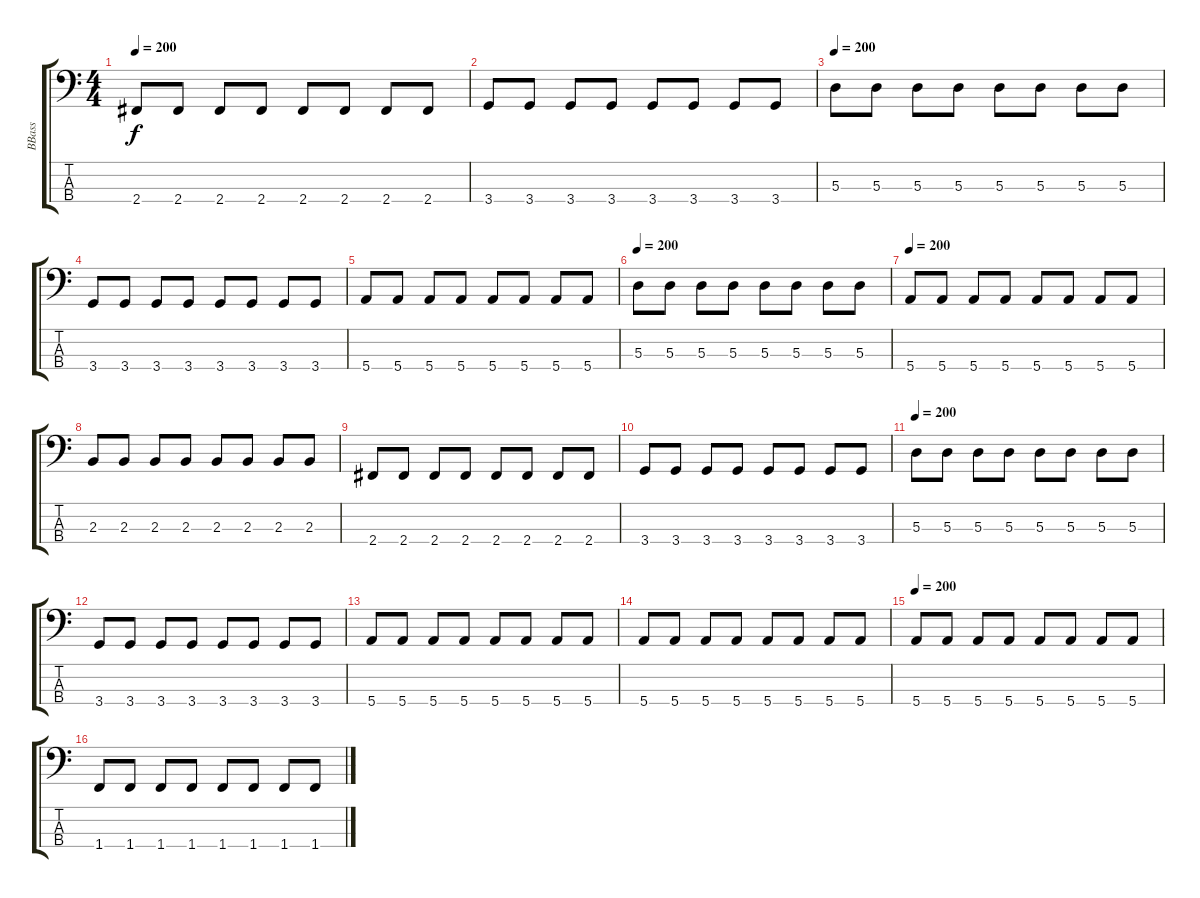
\track ("BBass" "BBass") {instrument electricbassfinger}
\staff {score tabs}
\tuning (G2 D2 A1 E1) {hide}
\ts (4 4)
\tempo 200
\clef f4
\ks c
2.4.8{dy f} 2.4.8 2.4.8 2.4.8 2.4.8 2.4.8 2.4.8 2.4.8 |
3.4.8 3.4.8 3.4.8 3.4.8 3.4.8 3.4.8 3.4.8 3.4.8 |
\tempo 200
5.3.8 5.3.8 5.3.8 5.3.8 5.3.8 5.3.8 5.3.8 5.3.8 |
3.4.8 3.4.8 3.4.8 3.4.8 3.4.8 3.4.8 3.4.8 3.4.8 |
5.4.8 5.4.8 5.4.8 5.4.8 5.4.8 5.4.8 5.4.8 5.4.8 |
\tempo 200
5.3.8 5.3.8 5.3.8 5.3.8 5.3.8 5.3.8 5.3.8 5.3.8 |
\tempo 200
5.4.8 5.4.8 5.4.8 5.4.8 5.4.8 5.4.8 5.4.8 5.4.8 |
2.3.8 2.3.8 2.3.8 2.3.8 2.3.8 2.3.8 2.3.8 2.3.8 |
2.4.8 2.4.8 2.4.8 2.4.8 2.4.8 2.4.8 2.4.8 2.4.8 |
3.4.8 3.4.8 3.4.8 3.4.8 3.4.8 3.4.8 3.4.8 3.4.8 |
\tempo 200
5.3.8 5.3.8 5.3.8 5.3.8 5.3.8 5.3.8 5.3.8 5.3.8 |
3.4.8 3.4.8 3.4.8 3.4.8 3.4.8 3.4.8 3.4.8 3.4.8 |
5.4.8 5.4.8 5.4.8 5.4.8 5.4.8 5.4.8 5.4.8 5.4.8 |
5.4.8 5.4.8 5.4.8 5.4.8 5.4.8 5.4.8 5.4.8 5.4.8 |
\tempo 200
5.4.8 5.4.8 5.4.8 5.4.8 5.4.8 5.4.8 5.4.8 5.4.8 |
1.4.8 1.4.8 1.4.8 1.4.8 1.4.8 1.4.8 1.4.8 1.4.8
